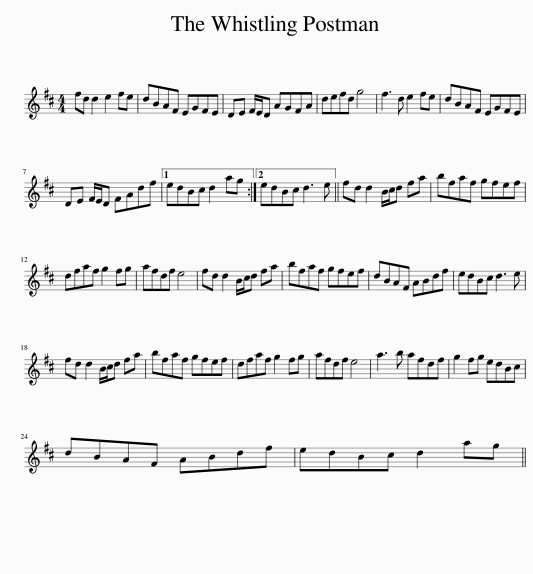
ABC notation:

X:1
L:1/8
M:4/4
I:linebreak $
K:D
V:1 treble
V:1
 fd d2 e2 fe | dBAF EGFE | DE F/E/D AGFA | defd g4 | f3 d e2 fe | %5
 dBAF EGFE |$ DE F/E/D FAdf |1 edBc d2 ag :|2 edBc d3 e || fd d2 B/c/d fa | %10
 bfaf gfef |$ dfaf g2 fg | afdf e4 | fd d2 B/c/d fa | bfaf gfef | %15
 dBAF ABdf | edBc d3 e |$ fd d2 B/c/d fa | bfaf gfef | dfaf g2 fg | %20
 afdf e4 | a3 b afdf | g2 fg edBc |$ dBAF ABdf | edBc d2 ag || %25
